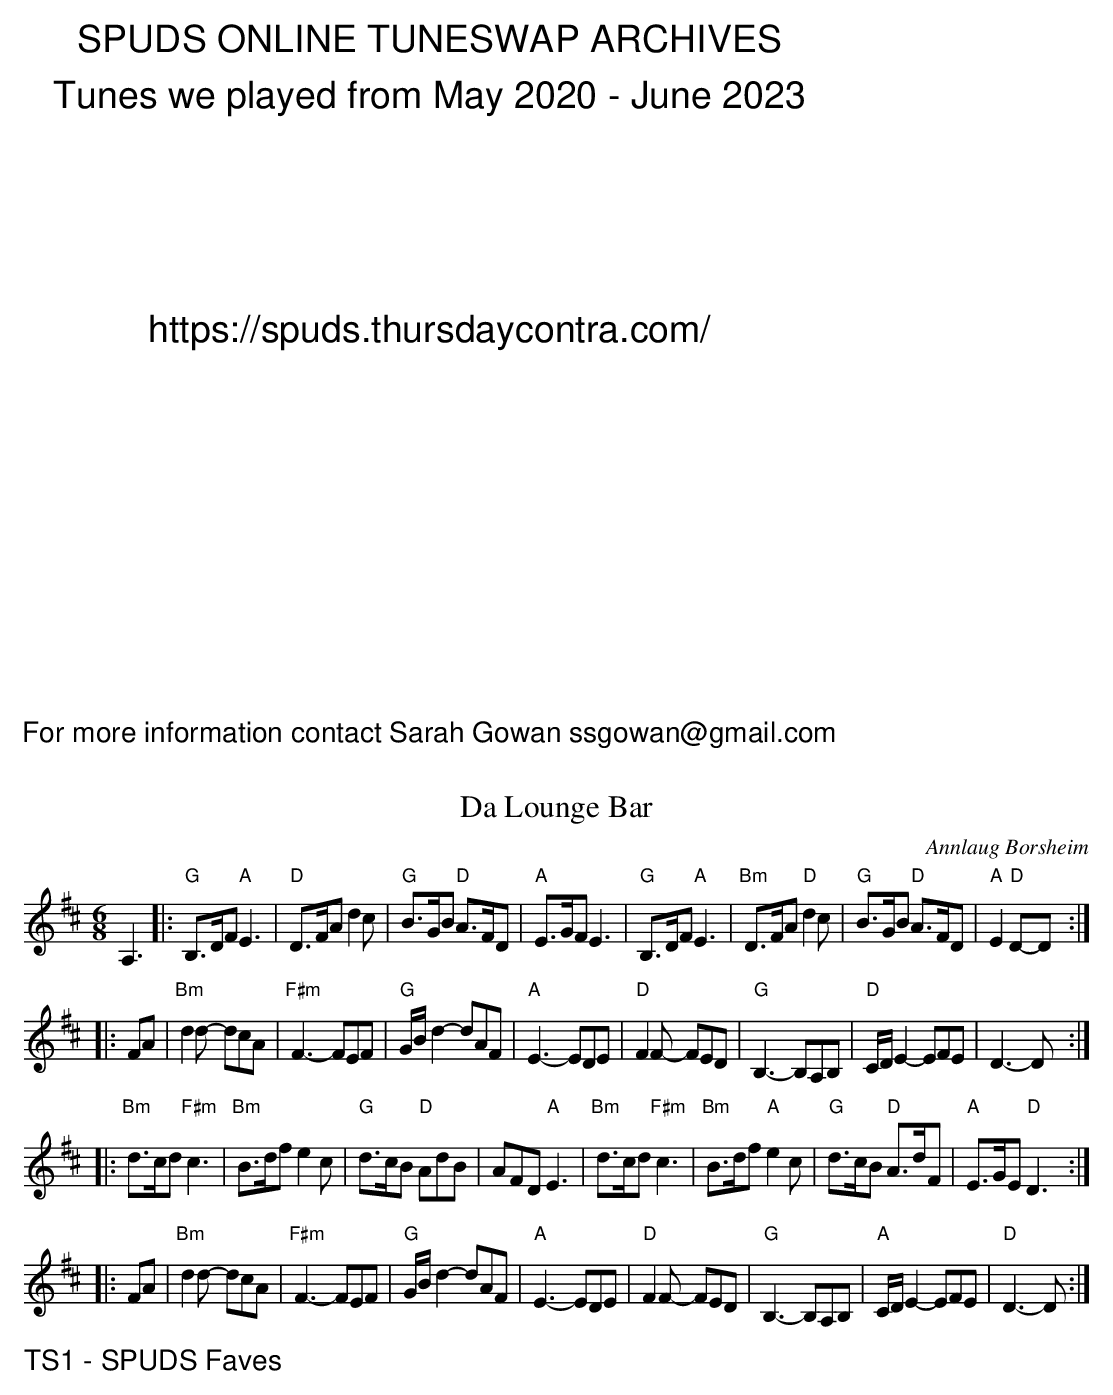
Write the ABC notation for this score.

X:1
T:Lounge Bar, Da
C:Annlaug Borsheim
K:D
L:1/8
M:6/8
A,3|:"G"B,>DF "A"E3|"D"D>FA d2c|"G"B>GB "D"A>FD|"A"E>GF E3|\
"G"B,>DF "A"E3|"Bm"D>FA "D"d2c|"G"B>GB "D"A>FD|"A"E2 "D"D-D:|
|:FA|"Bm"d2d- dcA|"F#m"F3-FEF|"G"G/B/d2- dAF|"A"E3-EDE|\
"D"F2 F- FED|"G"B,3-B,A,B,|"D"C/D/E2- EFE|D3-D:|
|:"Bm"d>cd "F#m"c3|"Bm"B>df e2c|"G"d>cB "D"AdB|AFD "A"E3|\
"Bm"d>cd "F#m"c3|"Bm"B>df "A"e2c|"G"d>cB "D"A>dF|"A"E>GE "D"D3:|
|:FA|"Bm"d2d- dcA|"F#m"F3-FEF|"G"G/B/d2- dAF|"A"E3-EDE|\
"D"F2 F- FED|"G"B,3-B,A,B,|"A"C/D/E2- EFE|"D"D3-D:|
